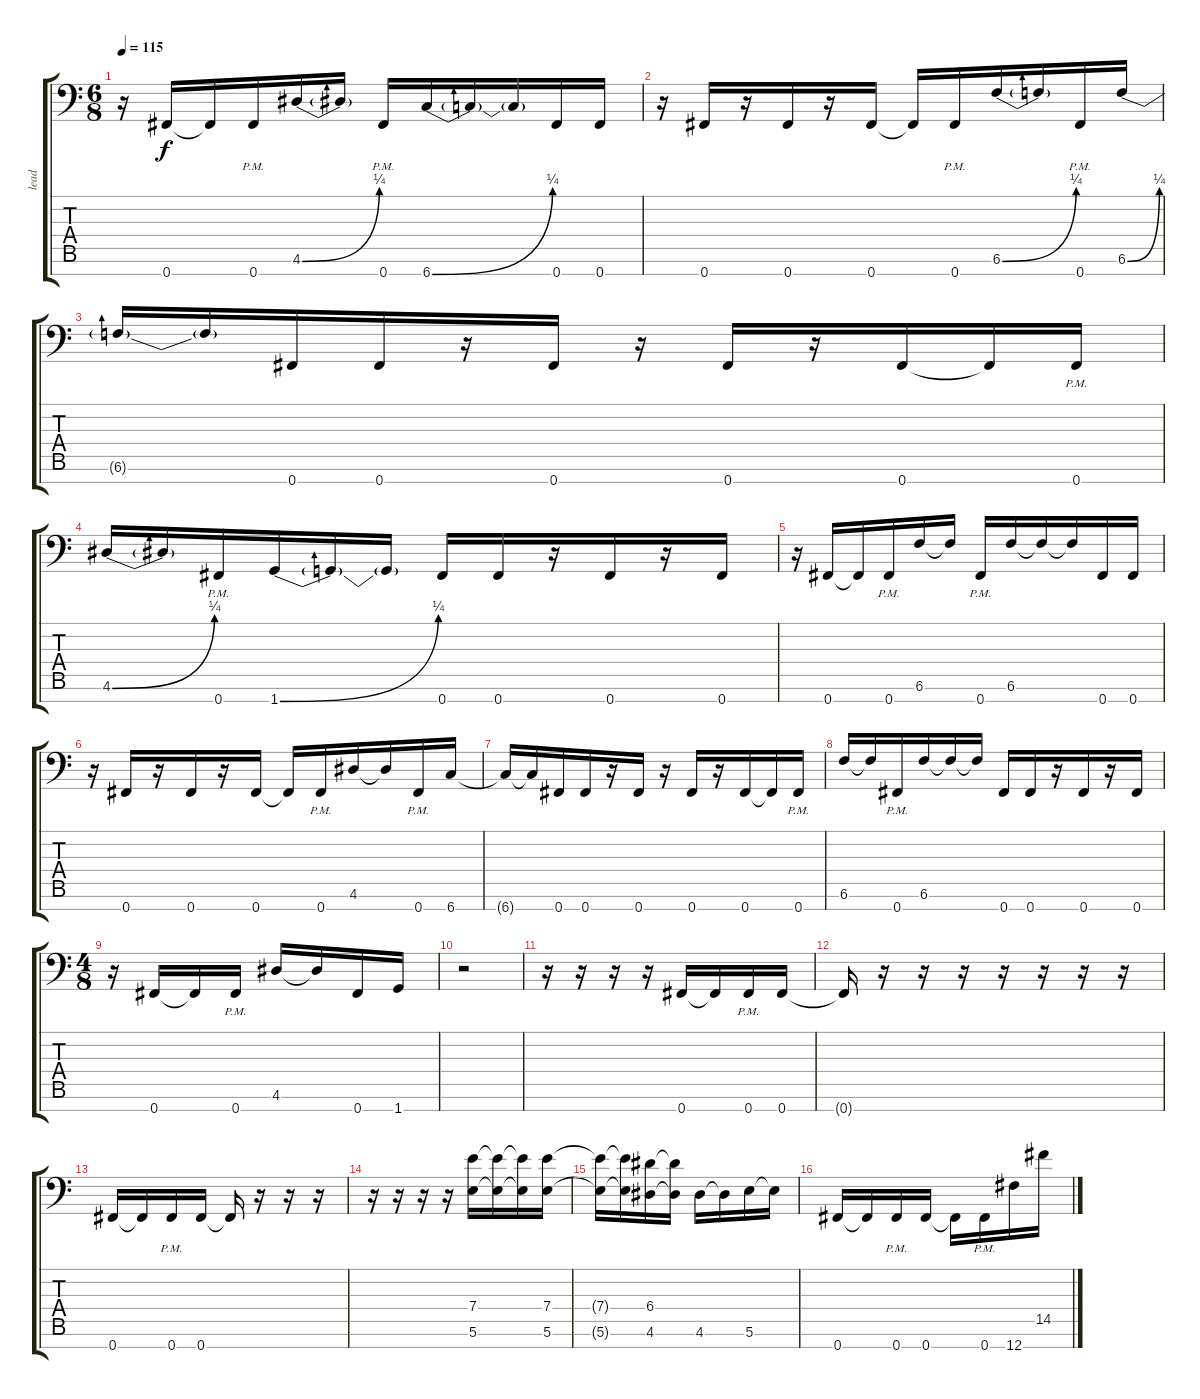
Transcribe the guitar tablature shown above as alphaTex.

\track ("lead" "lead") {instrument distortionguitar}
\staff {score tabs}
\tuning (B3 G3 D3 A2 E2 B1 Gb1) {hide}
\ts (6 8)
\tempo 115
\clef f4
\ks c
r.16{dy f} 0.7.16 0.7{t}.16 0.7{pm}.16 4.6{be (bend 0 0 60 1)}.16 4.6{t}.16 0.7{pm}.16 6.7{be (bend 0 0 60 1)}.16 6.7{t}.16 6.7{t}.16 0.7.16 0.7.16 |
r.16 0.7.16 r.16 0.7.16 r.16 0.7.16 0.7{t}.16 0.7{pm}.16 6.6{be (bend 0 0 60 1)}.16 6.6{t}.16 0.7{pm}.16 6.6{be (bend 0 0 60 1)}.16 |
6.6{t}.16 6.6{t}.16 0.7.16 0.7.16 r.16 0.7.16 r.16 0.7.16 r.16 0.7.16 0.7{t}.16 0.7{pm}.16 |
4.6{be (bend 0 0 60 1)}.16 4.6{t}.16 0.7{pm}.16 1.7{be (bend 0 0 60 1)}.16 1.7{t}.16 1.7{t}.16 0.7.16 0.7.16 r.16 0.7.16 r.16 0.7.16 |
r.16 0.7.16 0.7{t}.16 0.7{pm}.16 6.6.16 6.6{t}.16 0.7{pm}.16 6.6.16 6.6{t}.16 6.6{t}.16 0.7.16 0.7.16 |
r.16 0.7.16 r.16 0.7.16 r.16 0.7.16 0.7{t}.16 0.7{pm}.16 4.6.16 4.6{t}.16 0.7{pm}.16 6.7.16 |
6.7{t}.16 6.7{t}.16 0.7.16 0.7.16 r.16 0.7.16 r.16 0.7.16 r.16 0.7.16 0.7{t}.16 0.7{pm}.16 |
6.6.16 6.6{t}.16 0.7{pm}.16 6.6.16 6.6{t}.16 6.6{t}.16 0.7.16 0.7.16 r.16 0.7.16 r.16 0.7.16 |
\ts (4 8)
r.16 0.7.16 0.7{t}.16 0.7{pm}.16 4.6.16 4.6{t}.16 0.7.16 1.7.16 |
r.2 |
r.16 r.16 r.16 r.16 0.7.16 0.7{t}.16 0.7{pm}.16 0.7.16 |
0.7{t}.16 r.16 r.16 r.16 r.16 r.16 r.16 r.16 |
0.7.16 0.7{t}.16 0.7{pm}.16 0.7.16 0.7{t}.16 r.16 r.16 r.16 |
r.16 r.16 r.16 r.16 (7.4 5.6).16 (7.4{t} 5.6{t}).16 (7.4{t} 5.6{t}).16 (7.4 5.6).16 |
(7.4{t} 5.6{t}).16 (7.4{t} 5.6{t}).16 (6.4 4.6).16 (6.4{t} 4.6{t}).16 4.6.16 4.6{t}.16 5.6.16 5.6{t}.16 |
0.7.16 0.7{t}.16 0.7{pm}.16 0.7.16 0.7{t}.16 0.7{pm}.16 12.7.16 14.5.16
